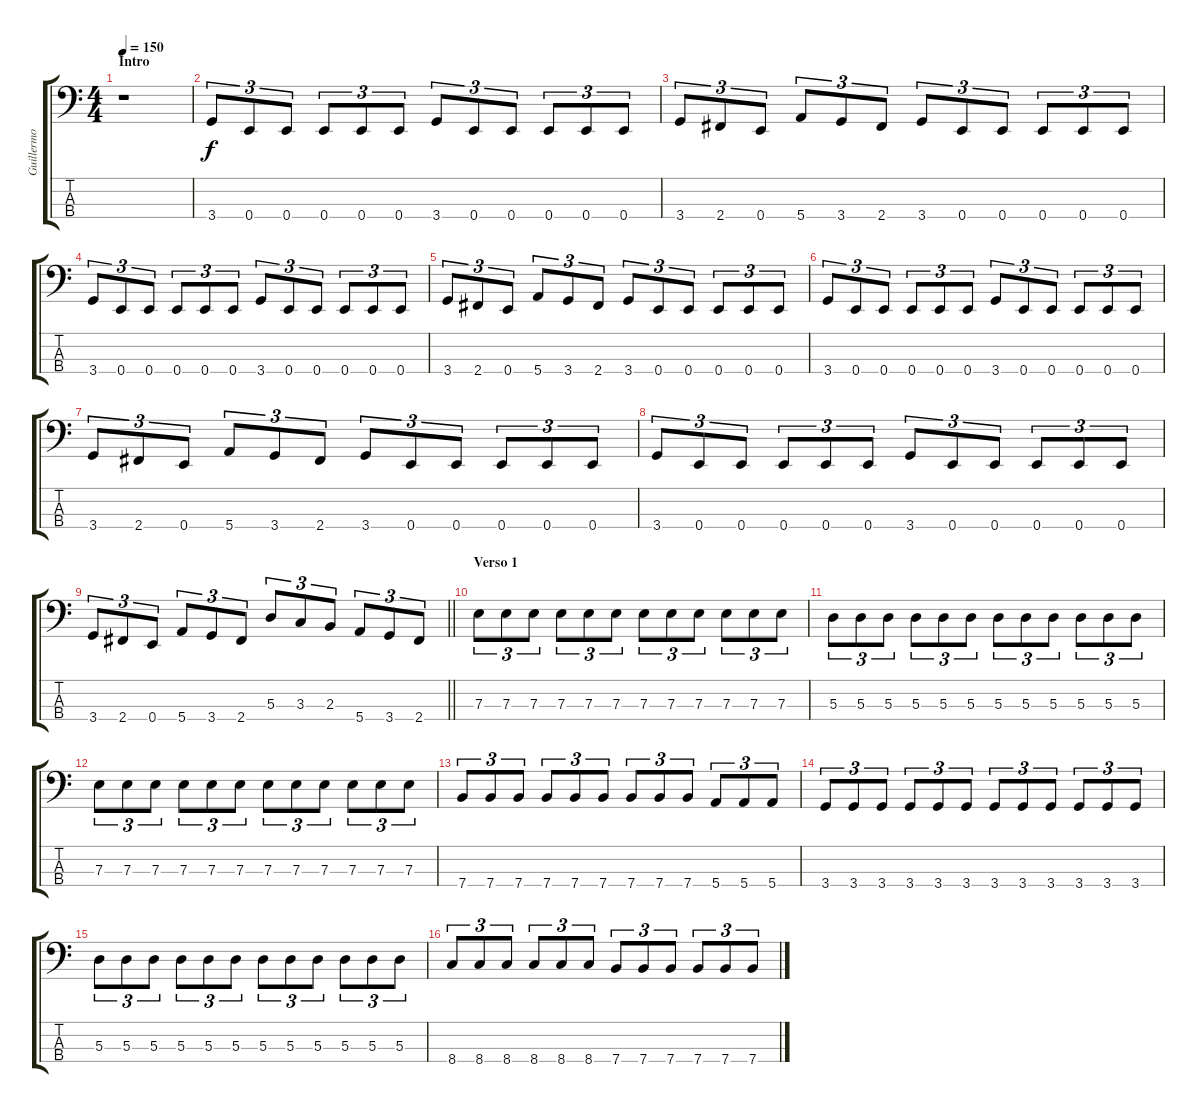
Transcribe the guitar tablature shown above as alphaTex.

\track ("Guillermo Sánchez" "Guillermo ") {instrument electricbasspick}
\staff {score tabs}
\tuning (G2 D2 A1 E1) {hide}
\ts (4 4)
\section ("" "Intro")
\tempo 150
\clef f4
\ks c
r.1{dy f instrument electricbasspick} |
3.4.8{tu (3 2)} 0.4.8{tu (3 2)} 0.4.8{tu (3 2)} 0.4.8{tu (3 2)} 0.4.8{tu (3 2)} 0.4.8{tu (3 2)} 3.4.8{tu (3 2)} 0.4.8{tu (3 2)} 0.4.8{tu (3 2)} 0.4.8{tu (3 2)} 0.4.8{tu (3 2)} 0.4.8{tu (3 2)} |
3.4.8{tu (3 2)} 2.4.8{tu (3 2)} 0.4.8{tu (3 2)} 5.4.8{tu (3 2)} 3.4.8{tu (3 2)} 2.4.8{tu (3 2)} 3.4.8{tu (3 2)} 0.4.8{tu (3 2)} 0.4.8{tu (3 2)} 0.4.8{tu (3 2)} 0.4.8{tu (3 2)} 0.4.8{tu (3 2)} |
3.4.8{tu (3 2)} 0.4.8{tu (3 2)} 0.4.8{tu (3 2)} 0.4.8{tu (3 2)} 0.4.8{tu (3 2)} 0.4.8{tu (3 2)} 3.4.8{tu (3 2)} 0.4.8{tu (3 2)} 0.4.8{tu (3 2)} 0.4.8{tu (3 2)} 0.4.8{tu (3 2)} 0.4.8{tu (3 2)} |
3.4.8{tu (3 2)} 2.4.8{tu (3 2)} 0.4.8{tu (3 2)} 5.4.8{tu (3 2)} 3.4.8{tu (3 2)} 2.4.8{tu (3 2)} 3.4.8{tu (3 2)} 0.4.8{tu (3 2)} 0.4.8{tu (3 2)} 0.4.8{tu (3 2)} 0.4.8{tu (3 2)} 0.4.8{tu (3 2)} |
3.4.8{tu (3 2)} 0.4.8{tu (3 2)} 0.4.8{tu (3 2)} 0.4.8{tu (3 2)} 0.4.8{tu (3 2)} 0.4.8{tu (3 2)} 3.4.8{tu (3 2)} 0.4.8{tu (3 2)} 0.4.8{tu (3 2)} 0.4.8{tu (3 2)} 0.4.8{tu (3 2)} 0.4.8{tu (3 2)} |
3.4.8{tu (3 2)} 2.4.8{tu (3 2)} 0.4.8{tu (3 2)} 5.4.8{tu (3 2)} 3.4.8{tu (3 2)} 2.4.8{tu (3 2)} 3.4.8{tu (3 2)} 0.4.8{tu (3 2)} 0.4.8{tu (3 2)} 0.4.8{tu (3 2)} 0.4.8{tu (3 2)} 0.4.8{tu (3 2)} |
3.4.8{tu (3 2)} 0.4.8{tu (3 2)} 0.4.8{tu (3 2)} 0.4.8{tu (3 2)} 0.4.8{tu (3 2)} 0.4.8{tu (3 2)} 3.4.8{tu (3 2)} 0.4.8{tu (3 2)} 0.4.8{tu (3 2)} 0.4.8{tu (3 2)} 0.4.8{tu (3 2)} 0.4.8{tu (3 2)} |
\barLineRight lightlight
3.4.8{tu (3 2)} 2.4.8{tu (3 2)} 0.4.8{tu (3 2)} 5.4.8{tu (3 2)} 3.4.8{tu (3 2)} 2.4.8{tu (3 2)} 5.3.8{tu (3 2)} 3.3.8{tu (3 2)} 2.3.8{tu (3 2)} 5.4.8{tu (3 2)} 3.4.8{tu (3 2)} 2.4.8{tu (3 2)} |
\section ("" "Verso 1")
7.3.8{tu (3 2)} 7.3.8{tu (3 2)} 7.3.8{tu (3 2)} 7.3.8{tu (3 2)} 7.3.8{tu (3 2)} 7.3.8{tu (3 2)} 7.3.8{tu (3 2)} 7.3.8{tu (3 2)} 7.3.8{tu (3 2)} 7.3.8{tu (3 2)} 7.3.8{tu (3 2)} 7.3.8{tu (3 2)} |
5.3.8{tu (3 2)} 5.3.8{tu (3 2)} 5.3.8{tu (3 2)} 5.3.8{tu (3 2)} 5.3.8{tu (3 2)} 5.3.8{tu (3 2)} 5.3.8{tu (3 2)} 5.3.8{tu (3 2)} 5.3.8{tu (3 2)} 5.3.8{tu (3 2)} 5.3.8{tu (3 2)} 5.3.8{tu (3 2)} |
7.3.8{tu (3 2)} 7.3.8{tu (3 2)} 7.3.8{tu (3 2)} 7.3.8{tu (3 2)} 7.3.8{tu (3 2)} 7.3.8{tu (3 2)} 7.3.8{tu (3 2)} 7.3.8{tu (3 2)} 7.3.8{tu (3 2)} 7.3.8{tu (3 2)} 7.3.8{tu (3 2)} 7.3.8{tu (3 2)} |
7.4.8{tu (3 2)} 7.4.8{tu (3 2)} 7.4.8{tu (3 2)} 7.4.8{tu (3 2)} 7.4.8{tu (3 2)} 7.4.8{tu (3 2)} 7.4.8{tu (3 2)} 7.4.8{tu (3 2)} 7.4.8{tu (3 2)} 5.4.8{tu (3 2)} 5.4.8{tu (3 2)} 5.4.8{tu (3 2)} |
3.4.8{tu (3 2)} 3.4.8{tu (3 2)} 3.4.8{tu (3 2)} 3.4.8{tu (3 2)} 3.4.8{tu (3 2)} 3.4.8{tu (3 2)} 3.4.8{tu (3 2)} 3.4.8{tu (3 2)} 3.4.8{tu (3 2)} 3.4.8{tu (3 2)} 3.4.8{tu (3 2)} 3.4.8{tu (3 2)} |
5.3.8{tu (3 2)} 5.3.8{tu (3 2)} 5.3.8{tu (3 2)} 5.3.8{tu (3 2)} 5.3.8{tu (3 2)} 5.3.8{tu (3 2)} 5.3.8{tu (3 2)} 5.3.8{tu (3 2)} 5.3.8{tu (3 2)} 5.3.8{tu (3 2)} 5.3.8{tu (3 2)} 5.3.8{tu (3 2)} |
8.4.8{tu (3 2)} 8.4.8{tu (3 2)} 8.4.8{tu (3 2)} 8.4.8{tu (3 2)} 8.4.8{tu (3 2)} 8.4.8{tu (3 2)} 7.4.8{tu (3 2)} 7.4.8{tu (3 2)} 7.4.8{tu (3 2)} 7.4.8{tu (3 2)} 7.4.8{tu (3 2)} 7.4.8{tu (3 2)}
